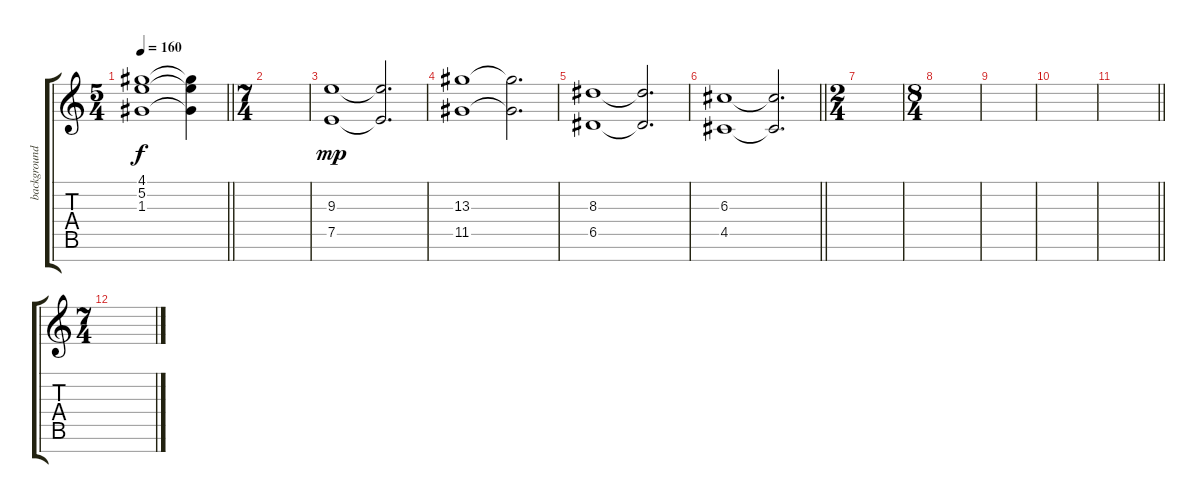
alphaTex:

\track ("background" "background") {instrument acousticguitarsteel}
\staff {score tabs}
\tuning (E4 B3 G3 D3 A2 E2 B1) {hide}
\ts (5 4)
\tempo 160
\clef g2
\barLineRight lightlight
\ks c
(4.1{t} 5.2{t} 1.3).1{dy f} (4.1{t} 5.2{t} 1.3{t}).4 |
\ts (7 4)
\section ("" "")
|
(9.3 7.5).1{dy mp} (9.3{t} 7.5{t}).2{d} |
(13.3 11.5).1 (13.3{t} 11.5{t}).2{d} |
(8.3 6.5).1 (8.3{t} 6.5{t}).2{d} |
\barLineRight lightlight
(6.3 4.5).1 (6.3{t} 4.5{t}).2{d} |
\ts (2 4)
\section ("" "")
|
\ts (8 4)
|
|
|
\barLineRight lightlight
|
\ts (7 4)
\section ("" "")
